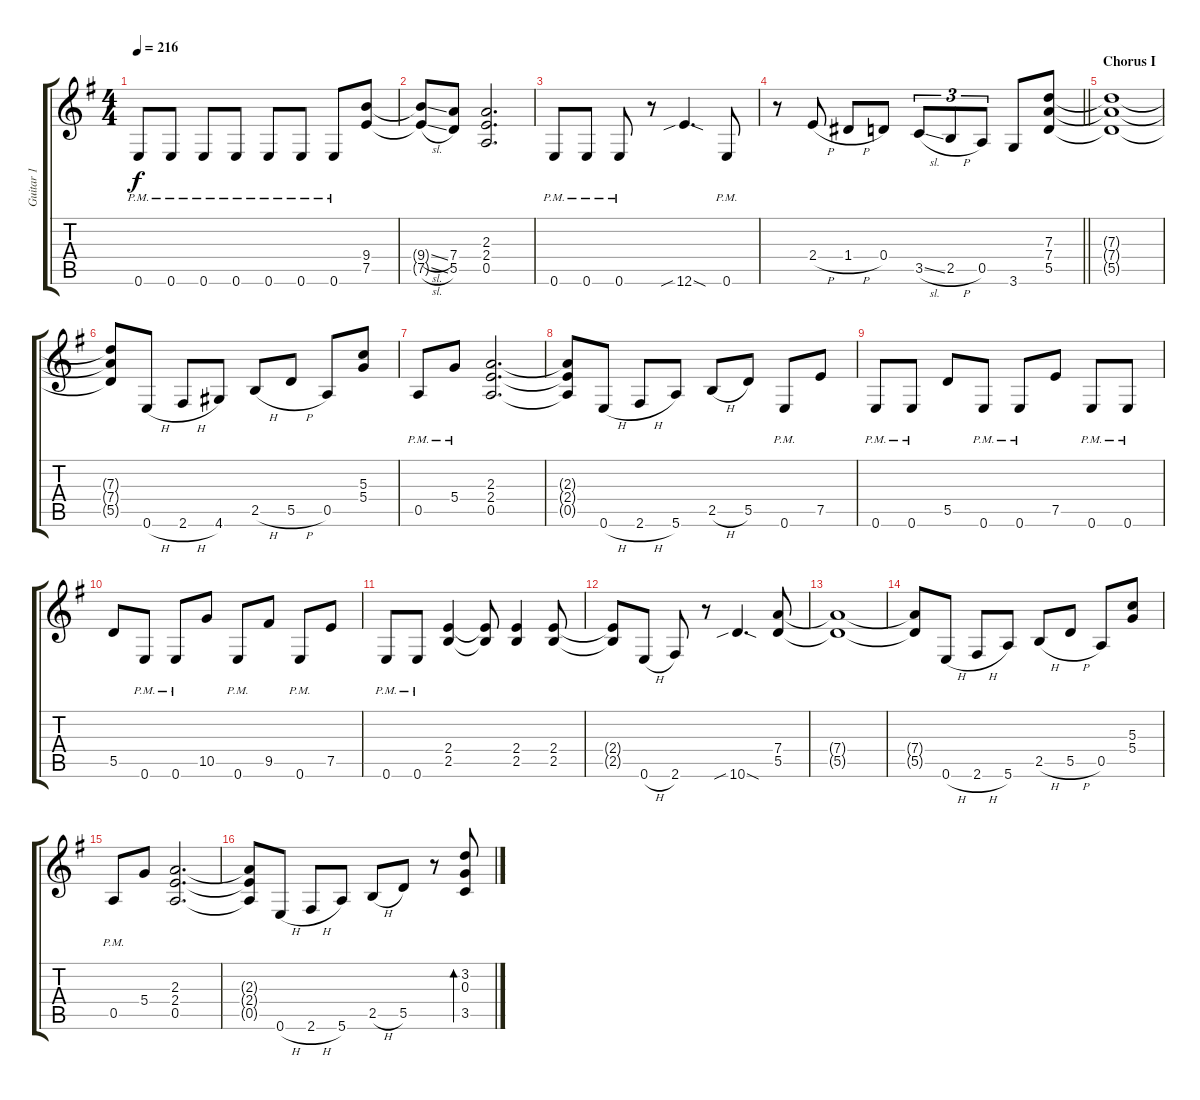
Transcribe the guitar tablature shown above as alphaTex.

\track ("Guitar 1" "Guitar 1") {instrument distortionguitar}
\staff {score tabs}
\tuning (E4 B3 G3 D3 A2 E2) {hide}
\ts (4 4)
\tempo 216
\clef g2
\ks g
0.6{pm}.8{dy f} 0.6{pm}.8 0.6{pm}.8 0.6{pm}.8 0.6{pm}.8 0.6{pm}.8 0.6{pm}.8 (9.4 7.5).8 |
(9.4{sl t} 7.5{sl t}).8 (7.4 5.5).8 (2.3 2.4 0.5).2{d} |
0.6{pm}.8 0.6{pm}.8 0.6{pm}.8 r.8 12.6{sib sod}.4{d} 0.6{pm}.8 |
\barLineRight lightlight
r.8 2.4{h}.8 1.4{h}.8 0.4.8 3.5{sl}.8{tu (3 2)} 2.5{h}.8{tu (3 2)} 0.5.8{tu (3 2)} 3.6.8 (7.3 7.4 5.5).8 |
\section ("" "Chorus I")
(7.3{t} 7.4{t} 5.5{t}).1 |
(7.3{t} 7.4{t} 5.5{t}).8 0.6{h}.8 2.6{h}.8 4.6.8 2.5{h}.8 5.5{h}.8 0.5.8 (5.3 5.4).8 |
0.5{pm}.8 5.4{pm}.8 (2.3 2.4 0.5).2{d} |
(2.3{t} 2.4{t} 0.5{t}).8 0.6{h}.8 2.6{h}.8 5.6.8 2.5{h}.8 5.5.8 0.6{pm}.8 7.5.8 |
0.6{pm}.8 0.6{pm}.8 5.5.8 0.6{pm}.8 0.6{pm}.8 7.5.8 0.6{pm}.8 0.6{pm}.8 |
5.5.8 0.6{pm}.8 0.6{pm}.8 10.5.8 0.6{pm}.8 9.5.8 0.6{pm}.8 7.5.8 |
0.6{pm}.8 0.6{pm}.8 (2.4 2.5).4 (2.4{t} 2.5{t}).8 (2.4 2.5).4 (2.4 2.5).8 |
(2.4{t} 2.5{t}).8 0.6{h}.8 2.6.8 r.8 10.6{sib sod}.4{d} (7.4 5.5).8 |
(7.4{t} 5.5{t}).1 |
(7.4{t} 5.5{t}).8 0.6{h}.8 2.6{h}.8 5.6.8 2.5{h}.8 5.5{h}.8 0.5.8 (5.3 5.4).8 |
0.5{pm}.8 5.4.8 (2.3 2.4 0.5).2{d} |
(2.3{t} 2.4{t} 0.5{t}).8 0.6{h}.8 2.6{h}.8 5.6.8 2.5{h}.8 5.5.8 r.8 (3.2 0.3 3.5).8{bd 240}
